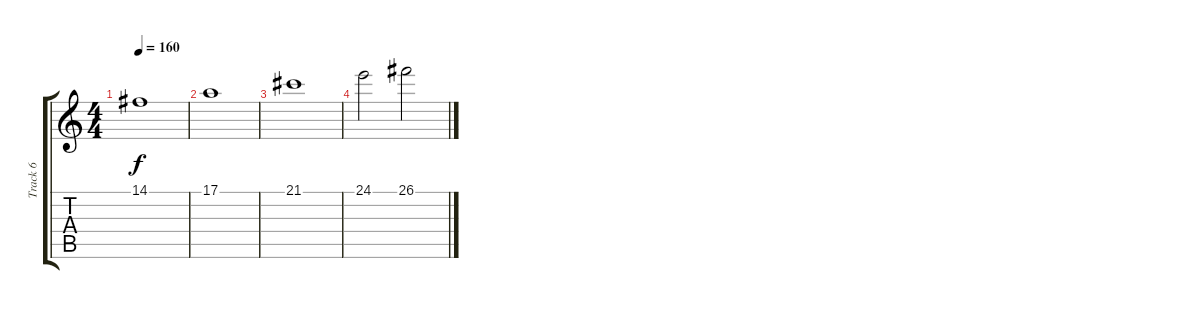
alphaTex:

\track ("Track 6" "Track 6") {instrument ocarina}
\staff {score tabs}
\tuning (E4 B3 G3 D3 A2 E2) {hide}
\ts (4 4)
\tempo 160
\clef g2
\ks c
14.1.1{dy f} |
17.1.1 |
21.1.1 |
24.1.2 26.1.2
